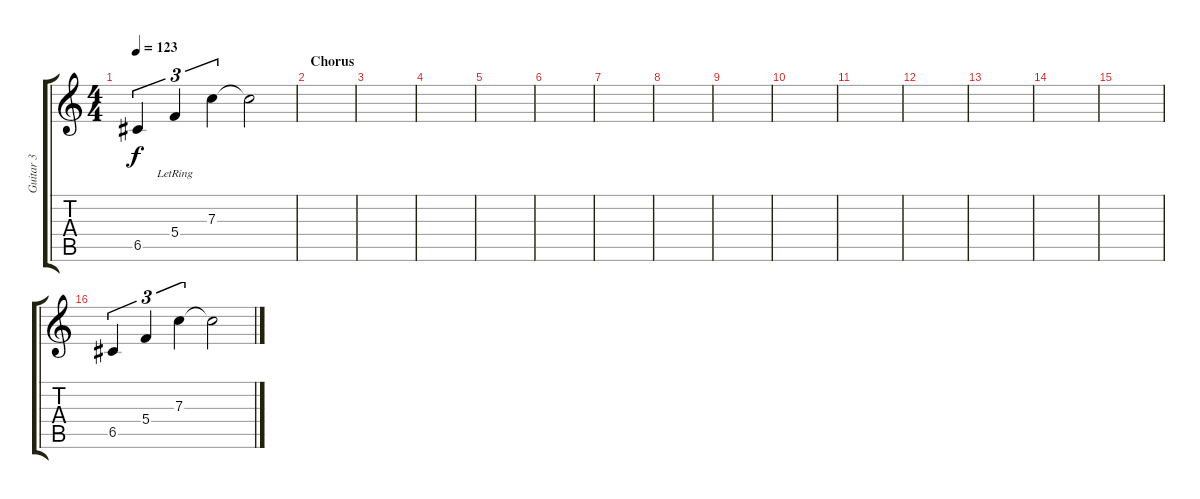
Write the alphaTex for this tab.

\track ("Guitar 3" "Guitar 3") {instrument distortionguitar}
\staff {score tabs}
\tuning (D4 A3 F3 C3 G2 C2) {hide}
\ts (4 4)
\tempo 123
\clef g2
\ks c
6.5.4{tu (3 2) dy f} 5.4{lr}.4{tu (3 2)} 7.3.4{tu (3 2)} 7.3{t}.2 |
\section ("" "Chorus")
|
|
|
|
|
|
|
|
|
|
|
|
|
|
6.5.4{tu (3 2)} 5.4.4{tu (3 2)} 7.3.4{tu (3 2)} 7.3{t}.2
